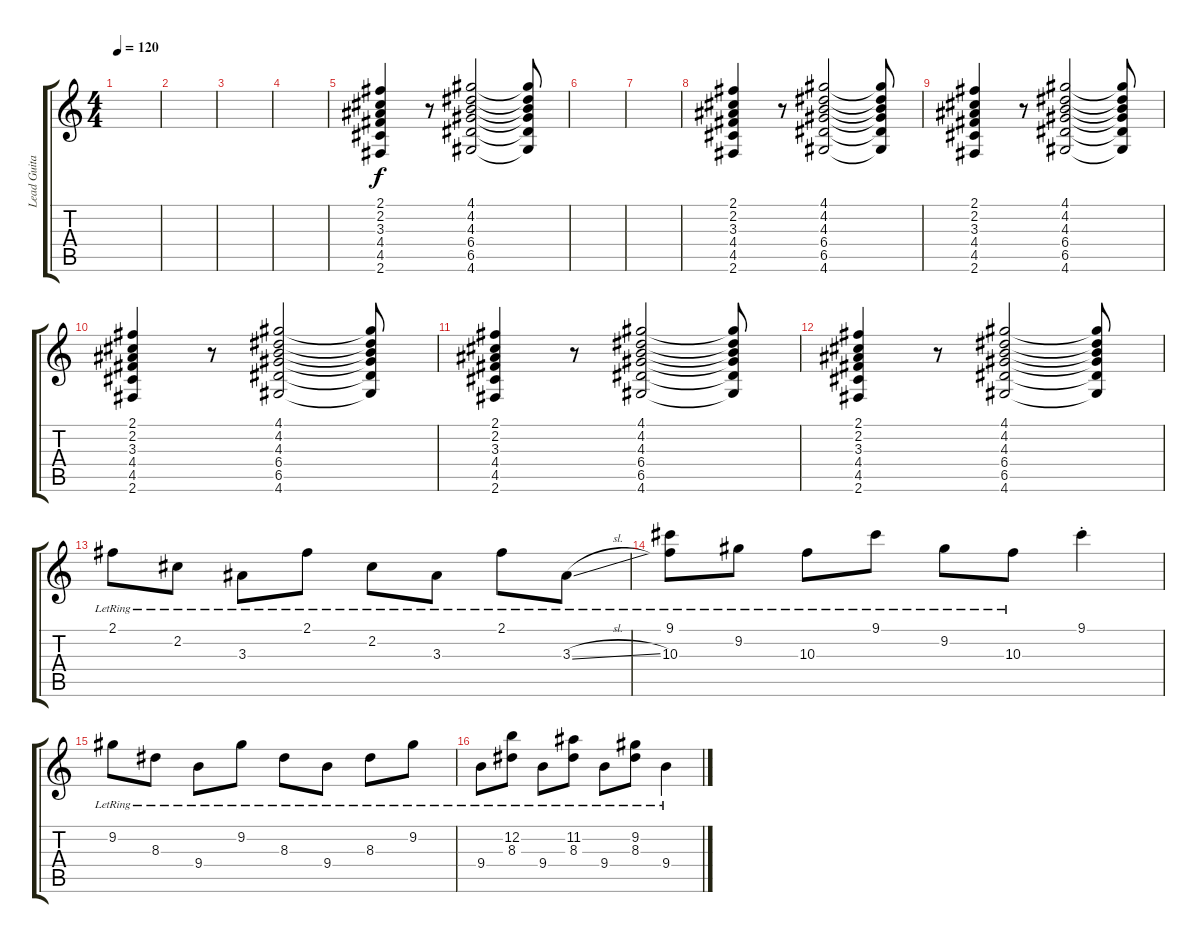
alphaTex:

\track ("Lead Guitar" "Lead Guita") {instrument electricguitarclean}
\staff {score tabs}
\tuning (E4 B3 G3 D3 A2 E2) {hide}
\ts (4 4)
\tempo 120
\clef g2
\ks c
|
|
|
|
(2.1 2.2 3.3 4.4 4.5 2.6).4 r.8 (4.1 4.2 4.3 6.4 6.5 4.6).2 (4.1{t} 4.2{t} 4.3{t} 6.4{t} 6.5{t} 4.6{t}).8 |
|
|
(2.1 2.2 3.3 4.4 4.5 2.6).4 r.8 (4.1 4.2 4.3 6.4 6.5 4.6).2 (4.1{t} 4.2{t} 4.3{t} 6.4{t} 6.5{t} 4.6{t}).8 |
(2.1 2.2 3.3 4.4 4.5 2.6).4 r.8 (4.1 4.2 4.3 6.4 6.5 4.6).2 (4.1{t} 4.2{t} 4.3{t} 6.4{t} 6.5{t} 4.6{t}).8 |
(2.1 2.2 3.3 4.4 4.5 2.6).4 r.8 (4.1 4.2 4.3 6.4 6.5 4.6).2 (4.1{t} 4.2{t} 4.3{t} 6.4{t} 6.5{t} 4.6{t}).8 |
(2.1 2.2 3.3 4.4 4.5 2.6).4 r.8 (4.1 4.2 4.3 6.4 6.5 4.6).2 (4.1{t} 4.2{t} 4.3{t} 6.4{t} 6.5{t} 4.6{t}).8 |
(2.1 2.2 3.3 4.4 4.5 2.6).4 r.8 (4.1 4.2 4.3 6.4 6.5 4.6).2 (4.1{t} 4.2{t} 4.3{t} 6.4{t} 6.5{t} 4.6{t}).8 |
2.1{lr}.8 2.2{lr}.8 3.3{lr}.8 2.1{lr}.8 2.2{lr}.8 3.3{lr}.8 2.1{lr}.8 3.3{sl lr}.8 |
(9.1{lr} 10.3{lr}).8 9.2{lr}.8 10.3{lr}.8 9.1{lr}.8 9.2{lr}.8 10.3{lr}.8 9.1{st}.4 |
9.2{lr}.8 8.3{lr}.8 9.4{lr}.8 9.2{lr}.8 8.3{lr}.8 9.4{lr}.8 8.3{lr}.8 9.2{lr}.8 |
9.4{lr}.8 (12.2{lr} 8.3{lr}).8 9.4{lr}.8 (11.2{lr} 8.3{lr}).8 9.4{lr}.8 (9.2{lr} 8.3{lr}).8 9.4{lr}.4
